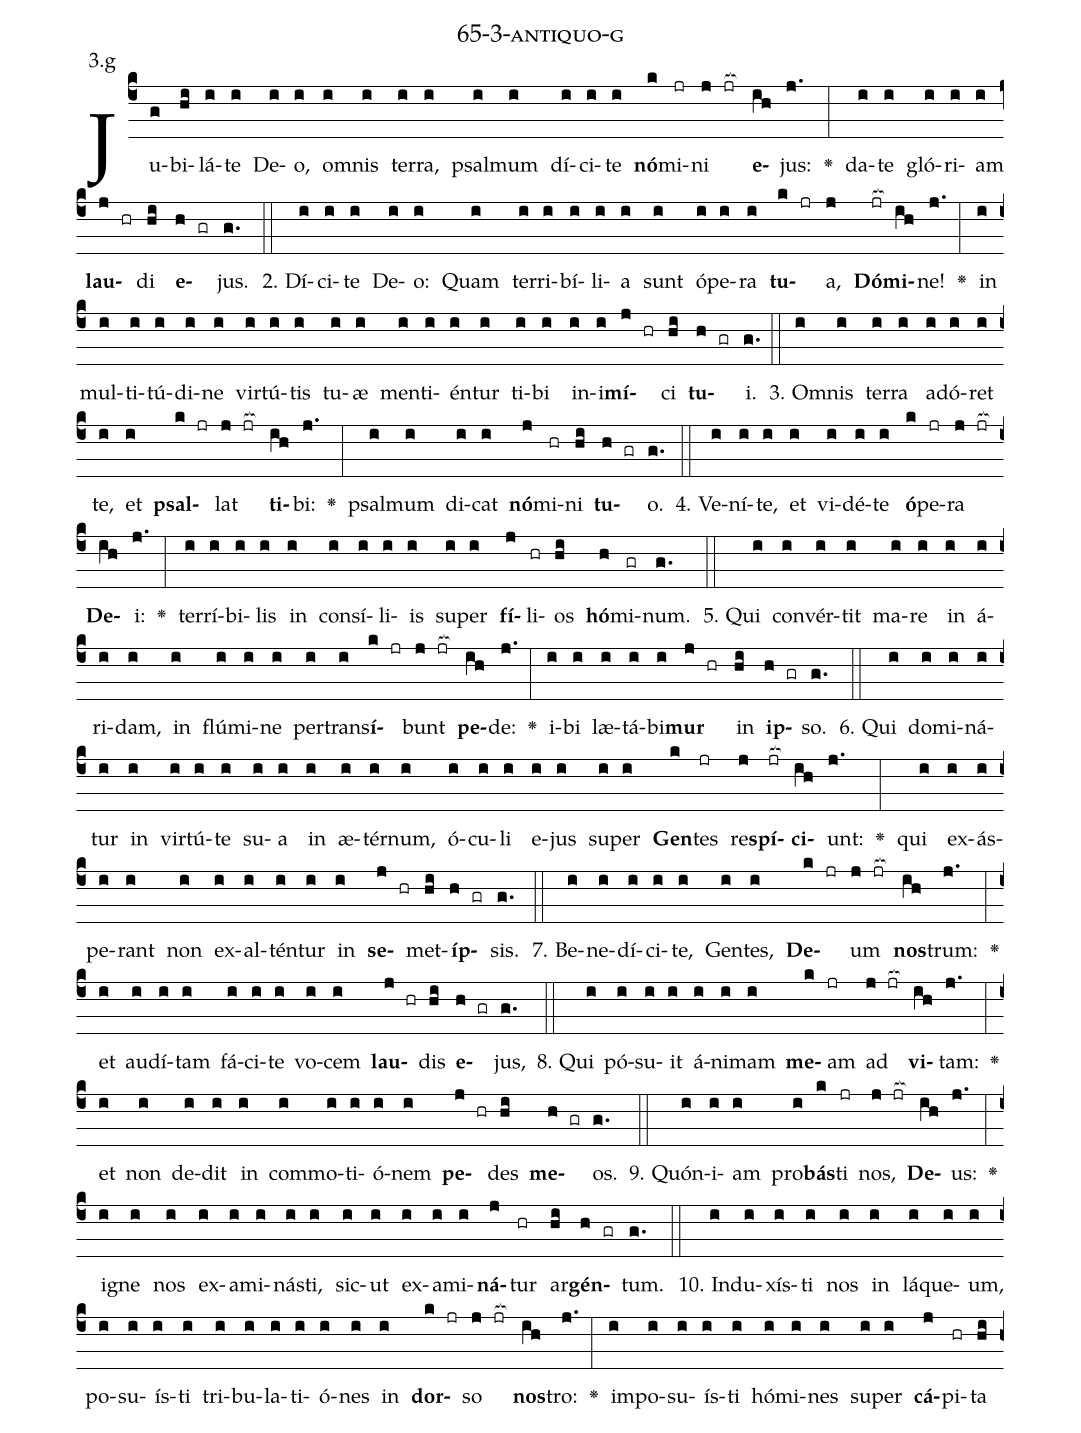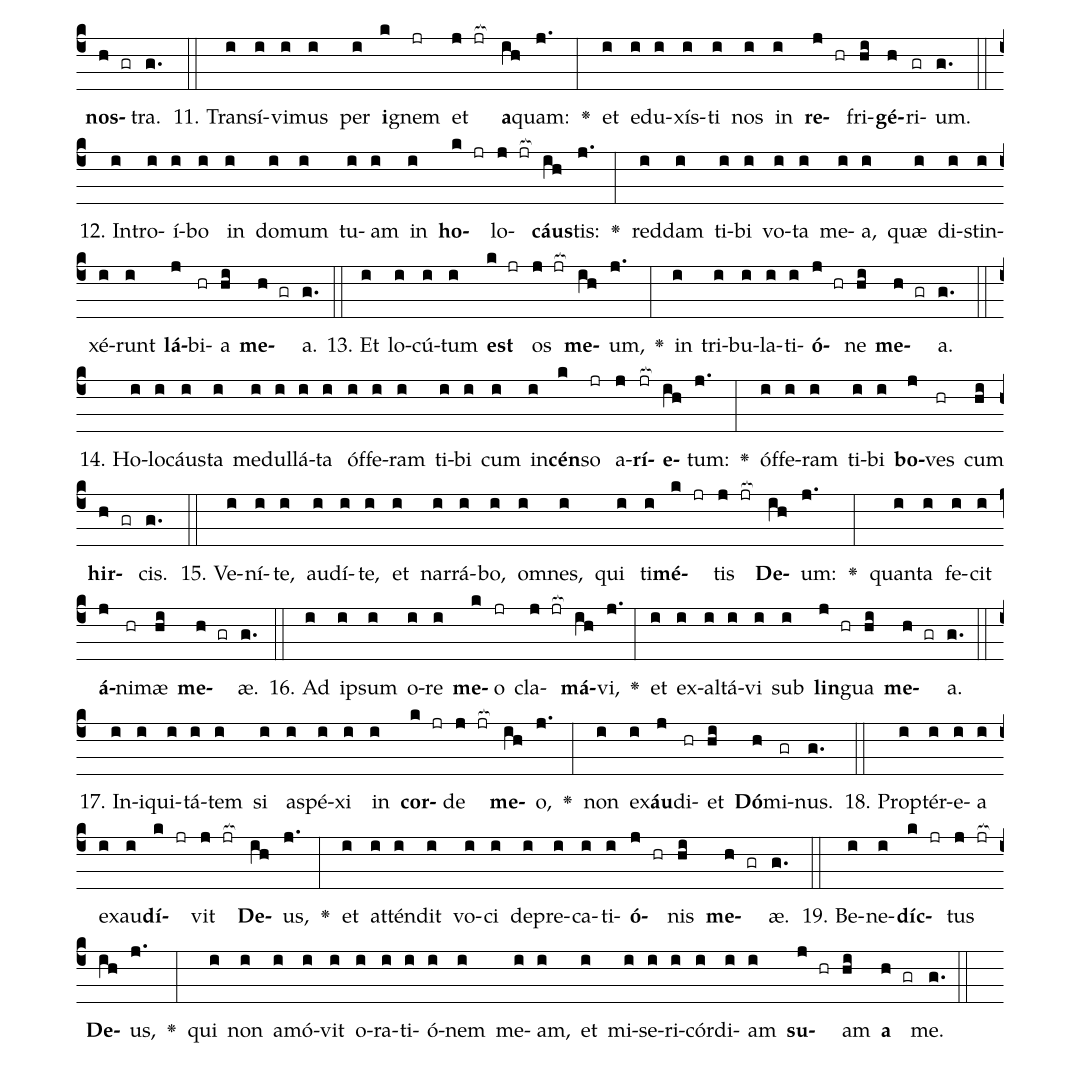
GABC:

name: 65-3-antiquo-g;
annotation: 3.g;
%%
(c4)Ju(g)bi(hi)lá(i)te(i) De(i)o,(i) om(i)nis(i) ter(i)ra,(i) psal(i)mum(i) dí(i)ci(i)te(i) <b>nó</b>(k)mi(jr)ni(j jr[ocb:1{]) <b>e</b>(ih[ocb:0}])jus:(j.) <v>\greheightstar</v>(:) da(i)te(i) gló(i)ri(i)am(i) <b>lau</b>(j hr)di(hi) <b>e</b>(h gr)jus.(g.) (::)
2. Dí(i)ci(i)te(i) De(i)o:(i) Quam(i) ter(i)ri(i)bí(i)li(i)a(i) sunt(i) ó(i)pe(i)ra(i) <b>tu</b>(k jr)a,(j) <b>Dó</b>(jr[ocb:1{])<b>mi</b>(ih[ocb:0}])ne!(j.) <v>\greheightstar</v>(:) in(i) mul(i)ti(i)tú(i)di(i)ne(i) vir(i)tú(i)tis(i) tu(i)æ(i) men(i)ti(i)én(i)tur(i) ti(i)bi(i) in(i)i(i)<b>mí</b>(j hr)ci(hi) <b>tu</b>(h gr)i.(g.) (::)
3. Om(i)nis(i) ter(i)ra(i) ad(i)ó(i)ret(i) te,(i) et(i) <b>psal</b>(k jr)lat(j jr[ocb:1{]) <b>ti</b>(ih[ocb:0}])bi:(j.) <v>\greheightstar</v>(:) psal(i)mum(i) di(i)cat(i) <b>nó</b>(j)mi(hr)ni(hi) <b>tu</b>(h gr)o.(g.) (::)
4. Ve(i)ní(i)te,(i) et(i) vi(i)dé(i)te(i) <b>ó</b>(k)pe(jr)ra(j jr[ocb:1{]) <b>De</b>(ih[ocb:0}])i:(j.) <v>\greheightstar</v>(:) ter(i)rí(i)bi(i)lis(i) in(i) con(i)sí(i)li(i)is(i) su(i)per(i) <b>fí</b>(j)li(hr)os(hi) <b>hó</b>(h)mi(gr)num.(g.) (::)
5. Qui(i) con(i)vér(i)tit(i) ma(i)re(i) in(i) á(i)ri(i)dam,(i) in(i) flú(i)mi(i)ne(i) per(i)trans(i)<b>í</b>(k jr)bunt(j jr[ocb:1{]) <b>pe</b>(ih[ocb:0}])de:(j.) <v>\greheightstar</v>(:) i(i)bi(i) læ(i)tá(i)bi(i)<b>mur</b>(j hr) in(hi) <b>ip</b>(h gr)so.(g.) (::)
6. Qui(i) do(i)mi(i)ná(i)tur(i) in(i) vir(i)tú(i)te(i) su(i)a(i) in(i) æ(i)tér(i)num,(i) ó(i)cu(i)li(i) e(i)jus(i) su(i)per(i) <b>Gen</b>(k)tes(jr) re(j)<b>spí</b>(jr[ocb:1{])<b>ci</b>(ih[ocb:0}])unt:(j.) <v>\greheightstar</v>(:) qui(i) ex(i)ás(i)pe(i)rant(i) non(i) ex(i)al(i)tén(i)tur(i) in(i) <b>se</b>(j hr)met(hi)<b>íp</b>(h gr)sis.(g.) (::)
7. Be(i)ne(i)dí(i)ci(i)te,(i) Gen(i)tes,(i) <b>De</b>(k jr)um(j jr[ocb:1{]) <b>nos</b>(ih[ocb:0}])trum:(j.) <v>\greheightstar</v>(:) et(i) au(i)dí(i)tam(i) fá(i)ci(i)te(i) vo(i)cem(i) <b>lau</b>(j hr)dis(hi) <b>e</b>(h gr)jus,(g.) (::)
8. Qui(i) pó(i)su(i)it(i) á(i)ni(i)mam(i) <b>me</b>(k)am(jr) ad(j jr[ocb:1{]) <b>vi</b>(ih[ocb:0}])tam:(j.) <v>\greheightstar</v>(:) et(i) non(i) de(i)dit(i) in(i) com(i)mo(i)ti(i)ó(i)nem(i) <b>pe</b>(j hr)des(hi) <b>me</b>(h gr)os.(g.) (::)
9. Quón(i)i(i)am(i) pro(i)<b>bás</b>(k)ti(jr) nos,(j jr[ocb:1{]) <b>De</b>(ih[ocb:0}])us:(j.) <v>\greheightstar</v>(:) i(i)gne(i) nos(i) ex(i)a(i)mi(i)nás(i)ti,(i) sic(i)ut(i) ex(i)a(i)mi(i)<b>ná</b>(j)tur(hr) ar(hi)<b>gén</b>(h gr)tum.(g.) (::)
10. In(i)du(i)xís(i)ti(i) nos(i) in(i) lá(i)que(i)um,(i) po(i)su(i)ís(i)ti(i) tri(i)bu(i)la(i)ti(i)ó(i)nes(i) in(i) <b>dor</b>(k jr)so(j jr[ocb:1{]) <b>nos</b>(ih[ocb:0}])tro:(j.) <v>\greheightstar</v>(:) im(i)po(i)su(i)ís(i)ti(i) hó(i)mi(i)nes(i) su(i)per(i) <b>cá</b>(j)pi(hr)ta(hi) <b>nos</b>(h gr)tra.(g.) (::)
11. Trans(i)í(i)vi(i)mus(i) per(i) <b>i</b>(k)gnem(jr) et(j jr[ocb:1{]) <b>a</b>(ih[ocb:0}])quam:(j.) <v>\greheightstar</v>(:) et(i) e(i)du(i)xís(i)ti(i) nos(i) in(i) <b>re</b>(j hr)fri(hi)<b>gé</b>(h)ri(gr)um.(g.) (::)
12. In(i)tro(i)í(i)bo(i) in(i) do(i)mum(i) tu(i)am(i) in(i) <b>ho</b>(k jr)lo(j jr[ocb:1{])<b>cáus</b>(ih[ocb:0}])tis:(j.) <v>\greheightstar</v>(:) red(i)dam(i) ti(i)bi(i) vo(i)ta(i) me(i)a,(i) quæ(i) di(i)stin(i)xé(i)runt(i) <b>lá</b>(j)bi(hr)a(hi) <b>me</b>(h gr)a.(g.) (::)
13. Et(i) lo(i)cú(i)tum(i) <b>est</b>(k jr) os(j jr[ocb:1{]) <b>me</b>(ih[ocb:0}])um,(j.) <v>\greheightstar</v>(:) in(i) tri(i)bu(i)la(i)ti(i)<b>ó</b>(j hr)ne(hi) <b>me</b>(h gr)a.(g.) (::)
14. Ho(i)lo(i)cáus(i)ta(i) me(i)dul(i)lá(i)ta(i) óf(i)fe(i)ram(i) ti(i)bi(i) cum(i) in(i)<b>cén</b>(k)so(jr) a(j)<b>rí</b>(jr[ocb:1{])<b>e</b>(ih[ocb:0}])tum:(j.) <v>\greheightstar</v>(:) óf(i)fe(i)ram(i) ti(i)bi(i) <b>bo</b>(j)ves(hr) cum(hi) <b>hir</b>(h gr)cis.(g.) (::)
15. Ve(i)ní(i)te,(i) au(i)dí(i)te,(i) et(i) nar(i)rá(i)bo,(i) om(i)nes,(i) qui(i) ti(i)<b>mé</b>(k jr)tis(j jr[ocb:1{]) <b>De</b>(ih[ocb:0}])um:(j.) <v>\greheightstar</v>(:) quan(i)ta(i) fe(i)cit(i) <b>á</b>(j)ni(hr)mæ(hi) <b>me</b>(h gr)æ.(g.) (::)
16. Ad(i) ip(i)sum(i) o(i)re(i) <b>me</b>(k)o(jr) cla(j jr[ocb:1{])<b>má</b>(ih[ocb:0}])vi,(j.) <v>\greheightstar</v>(:) et(i) ex(i)al(i)tá(i)vi(i) sub(i) <b>lin</b>(j hr)gua(hi) <b>me</b>(h gr)a.(g.) (::)
17. In(i)i(i)qui(i)tá(i)tem(i) si(i) a(i)spé(i)xi(i) in(i) <b>cor</b>(k jr)de(j jr[ocb:1{]) <b>me</b>(ih[ocb:0}])o,(j.) <v>\greheightstar</v>(:) non(i) ex(i)<b>áu</b>(j)di(hr)et(hi) <b>Dó</b>(h)mi(gr)nus.(g.) (::)
18. Prop(i)tér(i)e(i)a(i) ex(i)au(i)<b>dí</b>(k jr)vit(j jr[ocb:1{]) <b>De</b>(ih[ocb:0}])us,(j.) <v>\greheightstar</v>(:) et(i) at(i)tén(i)dit(i) vo(i)ci(i) de(i)pre(i)ca(i)ti(i)<b>ó</b>(j hr)nis(hi) <b>me</b>(h gr)æ.(g.) (::)
19. Be(i)ne(i)<b>díc</b>(k jr)tus(j jr[ocb:1{]) <b>De</b>(ih[ocb:0}])us,(j.) <v>\greheightstar</v>(:) qui(i) non(i) a(i)mó(i)vit(i) o(i)ra(i)ti(i)ó(i)nem(i) me(i)am,(i) et(i) mi(i)se(i)ri(i)cór(i)di(i)am(i) <b>su</b>(j hr)am(hi) <b>a</b>(h gr) me.(g.) (::)
